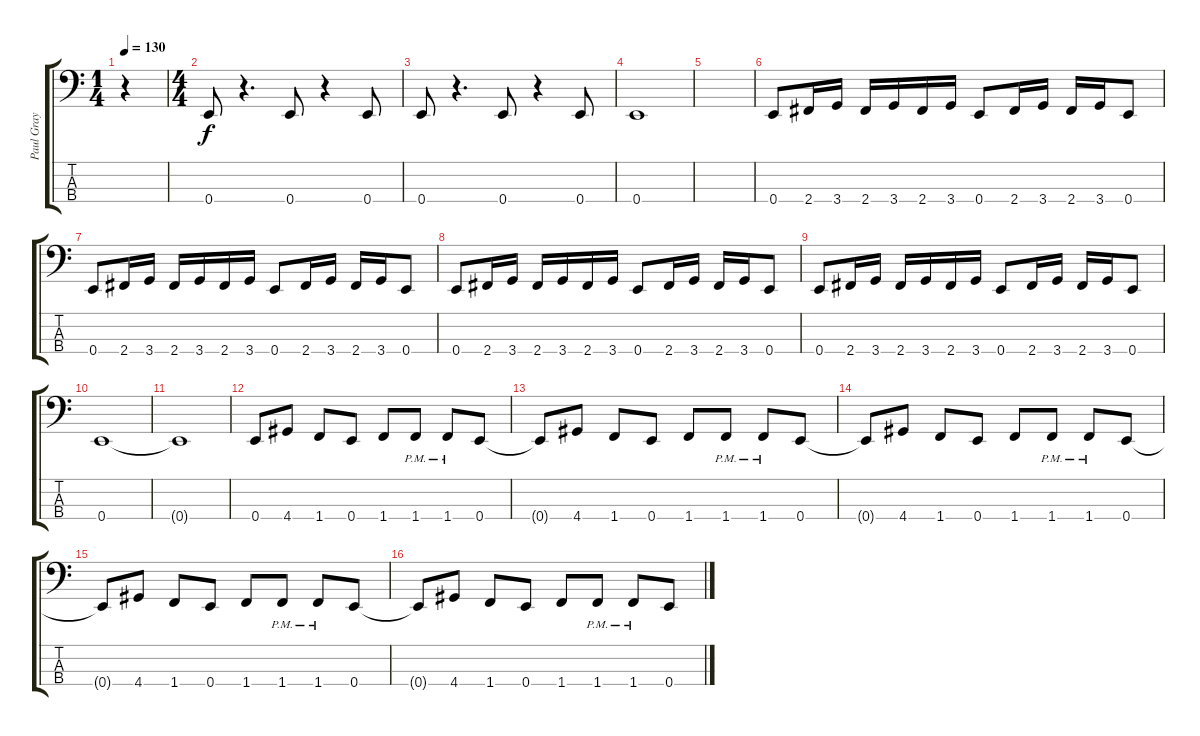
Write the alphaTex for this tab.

\track ("Paul Gray" "Paul Gray") {instrument electricbasspick}
\staff {score tabs}
\tuning (G2 D2 A1 E1) {hide}
\ts (1 4)
\tempo 130
\clef f4
\ks c
r.4{dy f instrument electricbasspick} |
\ts (4 4)
0.4.8 r.4{d} 0.4.8 r.4 0.4.8 |
0.4.8 r.4{d} 0.4.8 r.4 0.4.8 |
0.4.1 |
|
0.4.8 2.4.16 3.4.16 2.4.16 3.4.16 2.4.16 3.4.16 0.4.8 2.4.16 3.4.16 2.4.16 3.4.16 0.4.8 |
0.4.8 2.4.16 3.4.16 2.4.16 3.4.16 2.4.16 3.4.16 0.4.8 2.4.16 3.4.16 2.4.16 3.4.16 0.4.8 |
0.4.8 2.4.16 3.4.16 2.4.16 3.4.16 2.4.16 3.4.16 0.4.8 2.4.16 3.4.16 2.4.16 3.4.16 0.4.8 |
0.4.8 2.4.16 3.4.16 2.4.16 3.4.16 2.4.16 3.4.16 0.4.8 2.4.16 3.4.16 2.4.16 3.4.16 0.4.8 |
0.4.1 |
0.4{t}.1 |
0.4.8 4.4.8 1.4.8 0.4.8 1.4.8 1.4{pm}.8 1.4{pm}.8 0.4.8 |
0.4{t}.8 4.4.8 1.4.8 0.4.8 1.4.8 1.4{pm}.8 1.4{pm}.8 0.4.8 |
0.4{t}.8 4.4.8 1.4.8 0.4.8 1.4.8 1.4{pm}.8 1.4{pm}.8 0.4.8 |
0.4{t}.8 4.4.8 1.4.8 0.4.8 1.4.8 1.4{pm}.8 1.4{pm}.8 0.4.8 |
0.4{t}.8 4.4.8 1.4.8 0.4.8 1.4.8 1.4{pm}.8 1.4{pm}.8 0.4.8
